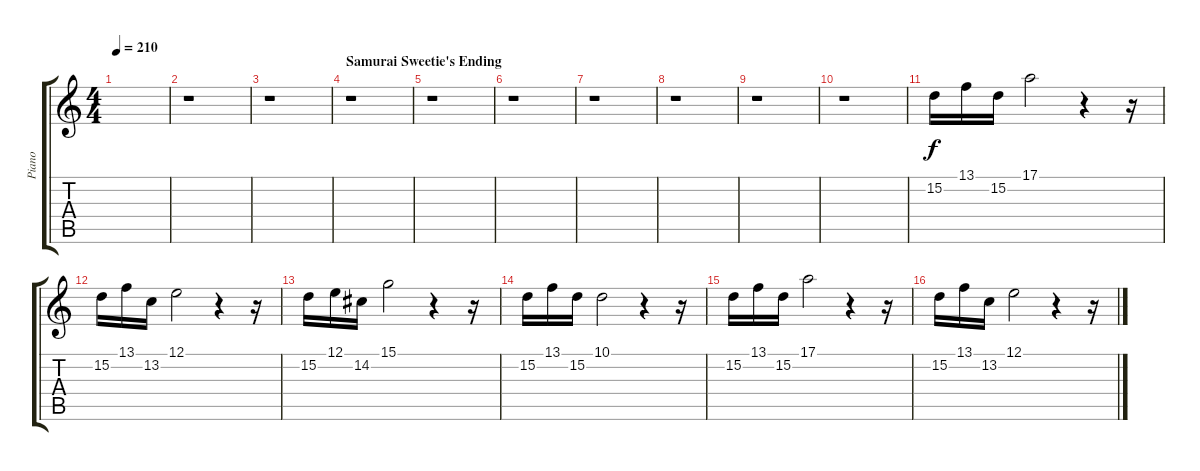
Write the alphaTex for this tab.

\track ("Piano" "Piano") {instrument acousticgrandpiano}
\staff {score tabs}
\tuning (E4 B3 G3 D3 A2 E2) {hide}
\ts (4 4)
\tempo 210
\clef g2
\ks c
|
r.1 |
r.1 |
\section ("" "Samurai Sweetie's Ending")
r.1 |
r.1 |
r.1 |
r.1 |
r.1 |
r.1 |
r.1 |
15.2.16 13.1.16 15.2.16 17.1.2 r.4 r.16 |
15.2.16 13.1.16 13.2.16 12.1.2 r.4 r.16 |
15.2.16 12.1.16 14.2.16 15.1.2 r.4 r.16 |
15.2.16 13.1.16 15.2.16 10.1.2 r.4 r.16 |
15.2.16 13.1.16 15.2.16 17.1.2 r.4 r.16 |
15.2.16 13.1.16 13.2.16 12.1.2 r.4 r.16
